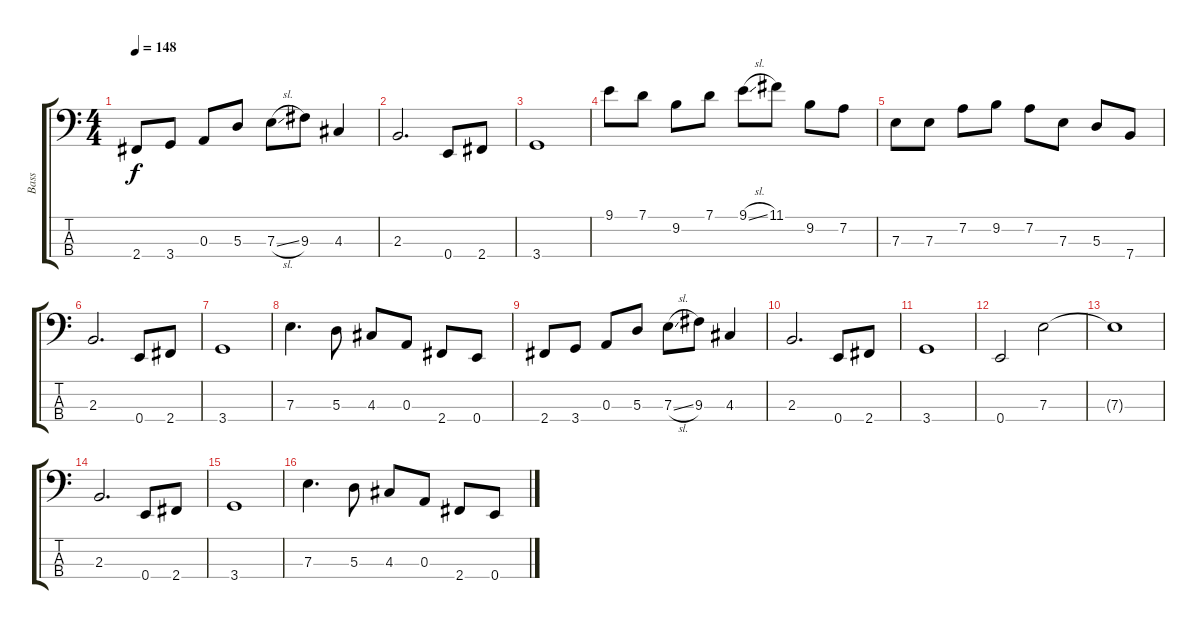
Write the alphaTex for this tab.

\track ("Bass" "Bass") {instrument electricbassfinger}
\staff {score tabs}
\tuning (G2 D2 A1 E1) {hide}
\ts (4 4)
\tempo 148
\clef f4
\ks c
2.4.8{dy f} 3.4.8 0.3.8 5.3.8 7.3{sl}.8 9.3.8 4.3.4 |
2.3.2{d} 0.4.8 2.4.8 |
3.4.1 |
9.1.8 7.1.8 9.2.8 7.1.8 9.1{sl}.8 11.1.8 9.2.8 7.2.8 |
7.3.8 7.3.8 7.2.8 9.2.8 7.2.8 7.3.8 5.3.8 7.4.8 |
2.3.2{d} 0.4.8 2.4.8 |
3.4.1 |
7.3.4{d} 5.3.8 4.3.8 0.3.8 2.4.8 0.4.8 |
2.4.8 3.4.8 0.3.8 5.3.8 7.3{sl}.8 9.3.8 4.3.4 |
2.3.2{d} 0.4.8 2.4.8 |
3.4.1 |
0.4.2 7.3.2 |
7.3{t}.1 |
2.3.2{d} 0.4.8 2.4.8 |
3.4.1 |
7.3.4{d} 5.3.8 4.3.8 0.3.8 2.4.8 0.4.8
